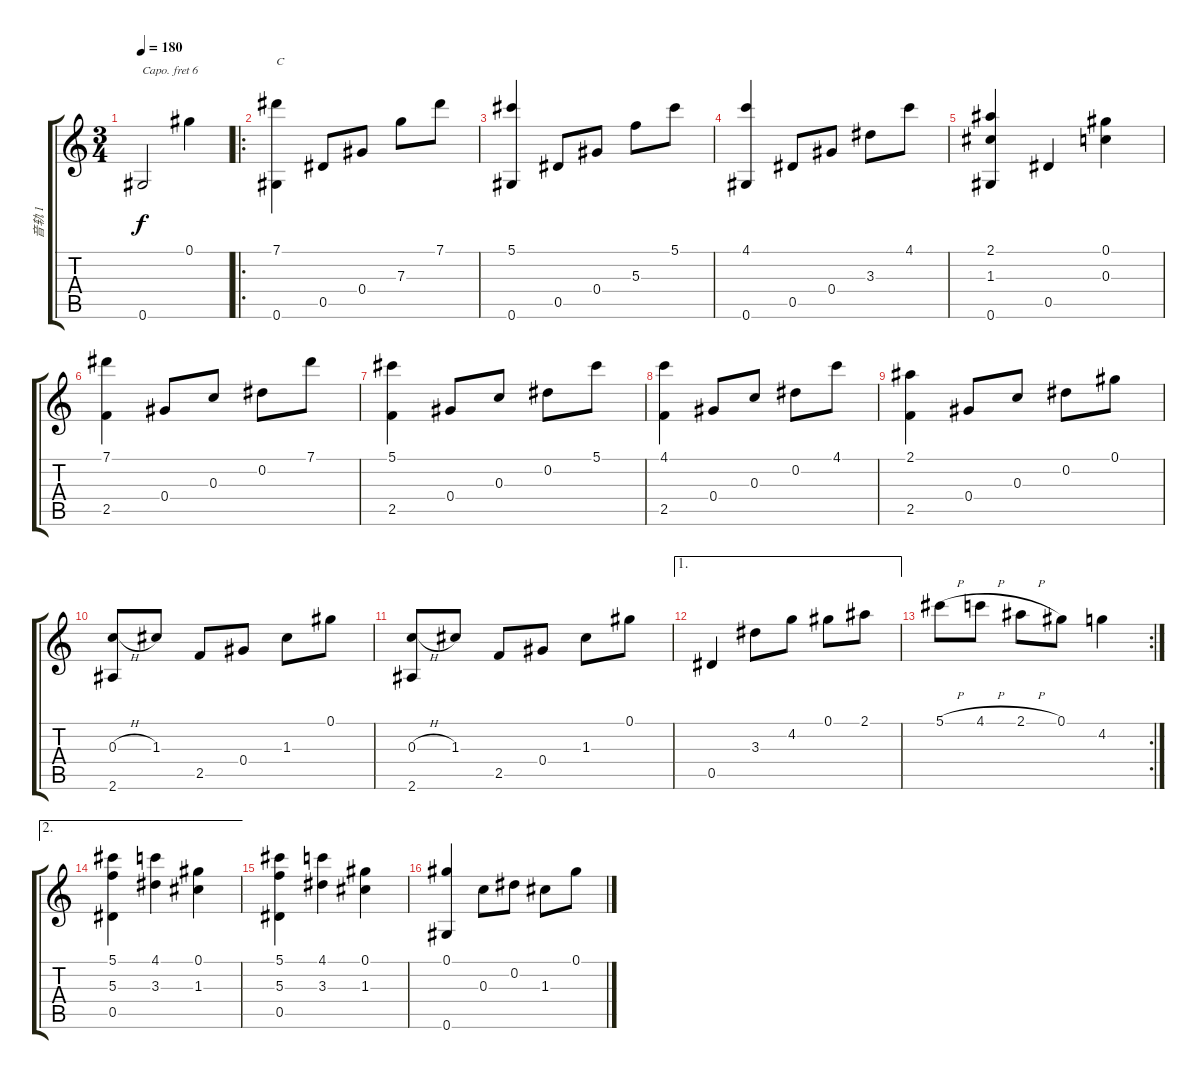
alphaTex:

\track ("音轨 1" "音轨 1") {instrument acousticguitarsteel}
\staff {score tabs}
\capo 6
\tuning (D4 A3 Gb3 D3 A2 D2) {hide}
\ts (3 4)
\tempo 180
\clef g2
\ks c
0.6.2{dy f} 0.1.4 |
\ro
(7.1 0.6).4{txt "C"} 0.5.8 0.4.8 7.3.8 7.1.8 |
(5.1 0.6).4 0.5.8 0.4.8 5.3.8 5.1.8 |
(4.1 0.6).4 0.5.8 0.4.8 3.3.8 4.1.8 |
(2.1 1.3 0.6).4 0.5.4 (0.1 0.3).4 |
(7.1 2.5).4 0.4.8 0.3.8 0.2.8 7.1.8 |
(5.1 2.5).4 0.4.8 0.3.8 0.2.8 5.1.8 |
(4.1 2.5).4 0.4.8 0.3.8 0.2.8 4.1.8 |
(2.1 2.5).4 0.4.8 0.3.8 0.2.8 0.1.8 |
(0.3{h} 2.6).8 1.3.8 2.5.8 0.4.8 1.3.8 0.1.8 |
(0.3{h} 2.6).8 1.3.8 2.5.8 0.4.8 1.3.8 0.1.8 |
\ae 1
0.5.4 3.3.8 4.2.8 0.1.8 2.1.8 |
\rc 2
5.1{h}.8 4.1{h}.8 2.1{h}.8 0.1.8 4.2.4 |
\ae 2
(5.1 5.3 0.5).4 (4.1 3.3).4 (0.1 1.3).4 |
(5.1 5.3 0.5).4 (4.1 3.3).4 (0.1 1.3).4 |
(0.1 0.6).4 0.3.8 0.2.8 1.3.8 0.1.8
